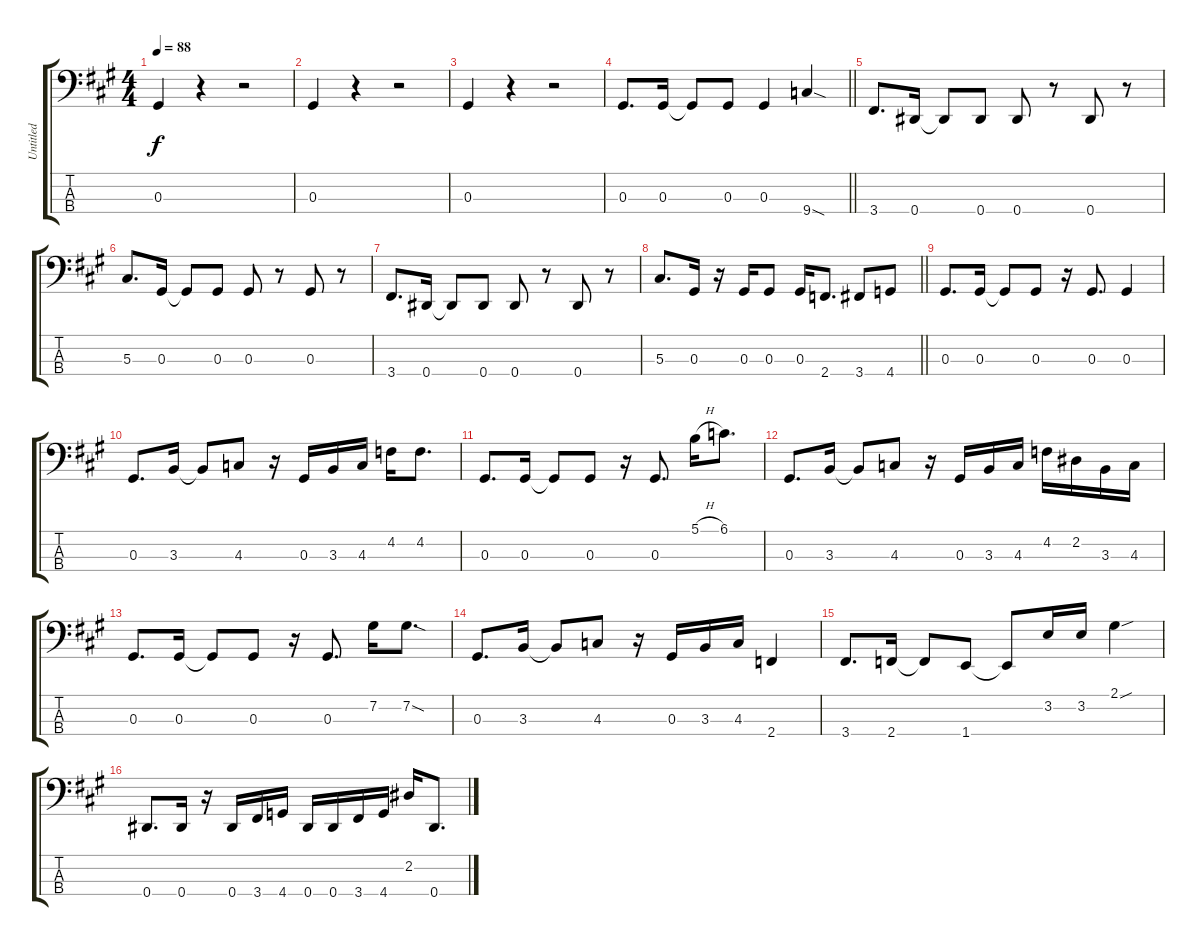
\track ("Untitled" "Untitled") {instrument electricbasspick}
\staff {score tabs}
\tuning (Gb2 Db2 Ab1 Eb1) {hide}
\ts (4 4)
\tempo 88
\clef f4
\ks a
0.3.4{dy f} r.4 r.2 |
0.3.4 r.4 r.2 |
0.3.4 r.4 r.2 |
\barLineRight lightlight
0.3.8{d} 0.3.16 0.3{t}.8 0.3.8 0.3.4 9.4{sod}.4 |
3.4.8{d} 0.4.16 0.4{t}.8 0.4.8 0.4.8 r.8 0.4.8 r.8 |
5.3.8{d} 0.3.16 0.3{t}.8 0.3.8 0.3.8 r.8 0.3.8 r.8 |
3.4.8{d} 0.4.16 0.4{t}.8 0.4.8 0.4.8 r.8 0.4.8 r.8 |
\barLineRight lightlight
5.3.8{d} 0.3.16 r.16 0.3.16 0.3.8 0.3.16 2.4.8{d} 3.4.8 4.4.8 |
0.3.8{d} 0.3.16 0.3{t}.8 0.3.8 r.16 0.3.8{d} 0.3.4 |
0.3.8{d} 3.3.16 3.3{t}.8 4.3.8 r.16 0.3.16 3.3.16 4.3.16 4.2.16 4.2.8{d} |
0.3.8{d} 0.3.16 0.3{t}.8 0.3.8 r.16 0.3.8{d} 5.1{h}.16 6.1.8{d} |
0.3.8{d} 3.3.16 3.3{t}.8 4.3.8 r.16 0.3.16 3.3.16 4.3.16 4.2.16 2.2.16 3.3.16 4.3.16 |
0.3.8{d} 0.3.16 0.3{t}.8 0.3.8 r.16 0.3.8{d} 7.2.16 7.2{sod}.8{d} |
0.3.8{d} 3.3.16 3.3{t}.8 4.3.8 r.16 0.3.16 3.3.16 4.3.16 2.4.4 |
3.4.8{d} 2.4.16 2.4{t}.8 1.4.8 1.4{t}.8 3.2.16 3.2.16 2.1{sou}.4 |
0.4.8{d} 0.4.16 r.16 0.4.16 3.4.16 4.4.16 0.4.16 0.4.16 3.4.16 4.4.16 2.2.16 0.4.8{d}
